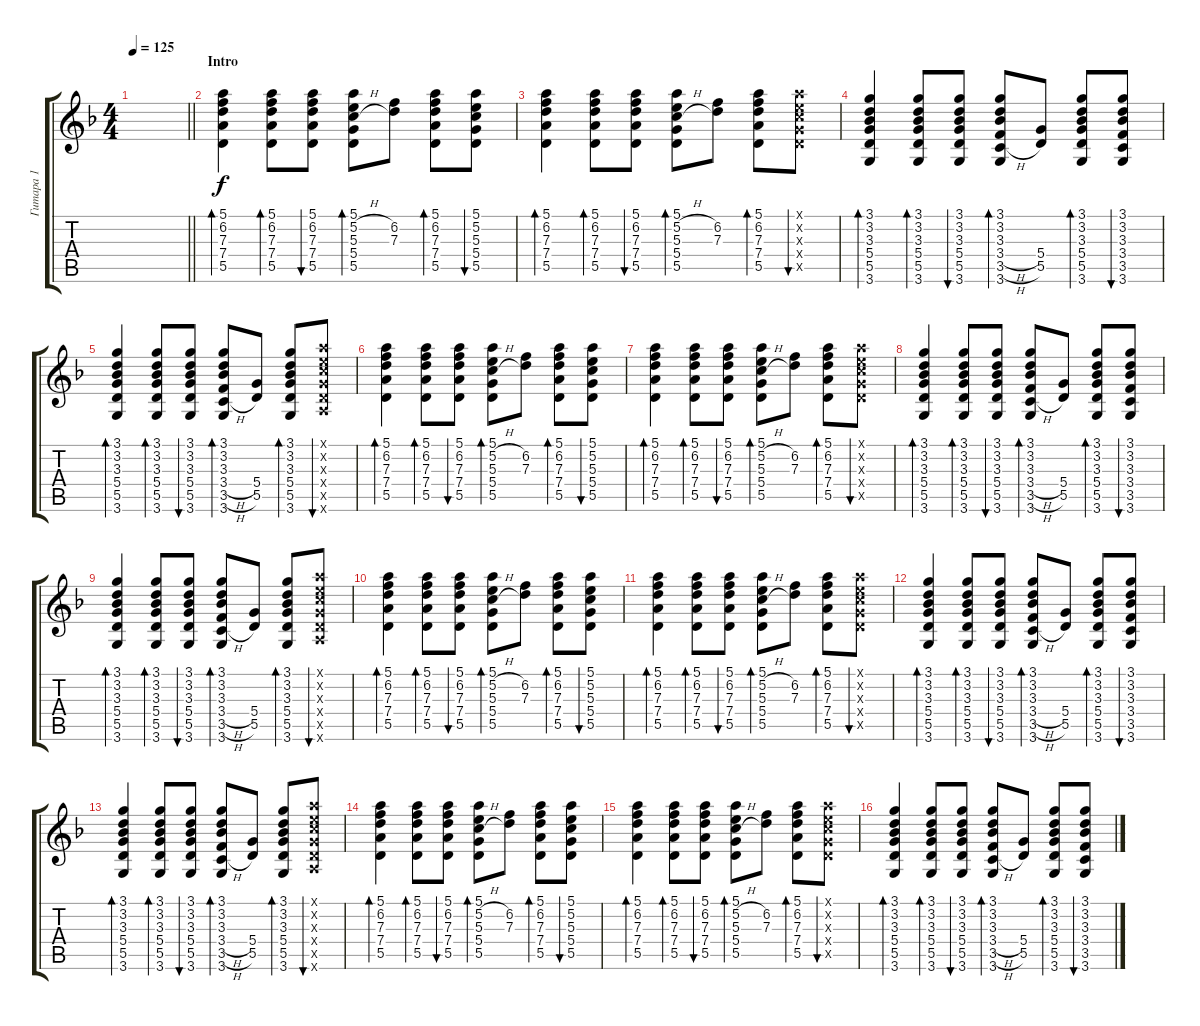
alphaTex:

\track ("Гитара 1" "Гитара 1") {instrument acousticguitarsteel}
\staff {score tabs}
\tuning (E4 B3 G3 D3 A2 E2) {hide}
\ts (4 4)
\tempo 125
\clef g2
\barLineRight lightlight
\ks dminor
|
\section ("" "Intro")
(5.1 6.2 7.3 7.4 5.5).4{bd 60} (5.1 6.2 7.3 7.4 5.5).8{bd 60} (5.1 6.2 7.3 7.4 5.5).8{bu 60} (5.1 5.2{h} 5.3{h} 5.4 5.5).8{bd 60} (6.2 7.3).8 (5.1 6.2 7.3 7.4 5.5).8{bd 60} (5.1 5.2 5.3 5.4 5.5).8{bu 60} |
(5.1 6.2 7.3 7.4 5.5).4{bd 60} (5.1 6.2 7.3 7.4 5.5).8{bd 60} (5.1 6.2 7.3 7.4 5.5).8{bu 60} (5.1 5.2{h} 5.3{h} 5.4 5.5).8{bd 60} (6.2 7.3).8 (5.1 6.2 7.3 7.4 5.5).8{bd 60} (5.1{x} 5.2{x} 5.3{x} 5.4{x} 5.5{x}).8{bu 60} |
(3.1 3.2 3.3 5.4 5.5 3.6).4{bd 60} (3.1 3.2 3.3 5.4 5.5 3.6).8{bd 60} (3.1 3.2 3.3 5.4 5.5 3.6).8{bu 60} (3.1 3.2 3.3 3.4{h} 3.5{h} 3.6).8{bd 60} (5.4 5.5).8 (3.1 3.2 3.3 5.4 5.5 3.6).8{bd 60} (3.1 3.2 3.3 3.4 3.5 3.6).8{bu 60} |
(3.1 3.2 3.3 5.4 5.5 3.6).4{bd 60} (3.1 3.2 3.3 5.4 5.5 3.6).8{bd 60} (3.1 3.2 3.3 5.4 5.5 3.6).8{bu 60} (3.1 3.2 3.3 3.4{h} 3.5{h} 3.6).8{bd 60} (5.4 5.5).8 (3.1 3.2 3.3 5.4 5.5 3.6).8{bd 60} (5.1{x} 5.2{x} 5.3{x} 5.4{x} 5.5{x} 5.6{x}).8{bu 60} |
(5.1 6.2 7.3 7.4 5.5).4{bd 60} (5.1 6.2 7.3 7.4 5.5).8{bd 60} (5.1 6.2 7.3 7.4 5.5).8{bu 60} (5.1 5.2{h} 5.3{h} 5.4 5.5).8{bd 60} (6.2 7.3).8 (5.1 6.2 7.3 7.4 5.5).8{bd 60} (5.1 5.2 5.3 5.4 5.5).8{bu 60} |
(5.1 6.2 7.3 7.4 5.5).4{bd 60} (5.1 6.2 7.3 7.4 5.5).8{bd 60} (5.1 6.2 7.3 7.4 5.5).8{bu 60} (5.1 5.2{h} 5.3{h} 5.4 5.5).8{bd 60} (6.2 7.3).8 (5.1 6.2 7.3 7.4 5.5).8{bd 60} (5.1{x} 5.2{x} 5.3{x} 5.4{x} 5.5{x}).8{bu 60} |
(3.1 3.2 3.3 5.4 5.5 3.6).4{bd 60} (3.1 3.2 3.3 5.4 5.5 3.6).8{bd 60} (3.1 3.2 3.3 5.4 5.5 3.6).8{bu 60} (3.1 3.2 3.3 3.4{h} 3.5{h} 3.6).8{bd 60} (5.4 5.5).8 (3.1 3.2 3.3 5.4 5.5 3.6).8{bd 60} (3.1 3.2 3.3 3.4 3.5 3.6).8{bu 60} |
(3.1 3.2 3.3 5.4 5.5 3.6).4{bd 60} (3.1 3.2 3.3 5.4 5.5 3.6).8{bd 60} (3.1 3.2 3.3 5.4 5.5 3.6).8{bu 60} (3.1 3.2 3.3 3.4{h} 3.5{h} 3.6).8{bd 60} (5.4 5.5).8 (3.1 3.2 3.3 5.4 5.5 3.6).8{bd 60} (5.1{x} 5.2{x} 5.3{x} 5.4{x} 5.5{x} 5.6{x}).8{bu 60} |
(5.1 6.2 7.3 7.4 5.5).4{bd 60} (5.1 6.2 7.3 7.4 5.5).8{bd 60} (5.1 6.2 7.3 7.4 5.5).8{bu 60} (5.1 5.2{h} 5.3{h} 5.4 5.5).8{bd 60} (6.2 7.3).8 (5.1 6.2 7.3 7.4 5.5).8{bd 60} (5.1 5.2 5.3 5.4 5.5).8{bu 60} |
(5.1 6.2 7.3 7.4 5.5).4{bd 60} (5.1 6.2 7.3 7.4 5.5).8{bd 60} (5.1 6.2 7.3 7.4 5.5).8{bu 60} (5.1 5.2{h} 5.3{h} 5.4 5.5).8{bd 60} (6.2 7.3).8 (5.1 6.2 7.3 7.4 5.5).8{bd 60} (5.1{x} 5.2{x} 5.3{x} 5.4{x} 5.5{x}).8{bu 60} |
(3.1 3.2 3.3 5.4 5.5 3.6).4{bd 60} (3.1 3.2 3.3 5.4 5.5 3.6).8{bd 60} (3.1 3.2 3.3 5.4 5.5 3.6).8{bu 60} (3.1 3.2 3.3 3.4{h} 3.5{h} 3.6).8{bd 60} (5.4 5.5).8 (3.1 3.2 3.3 5.4 5.5 3.6).8{bd 60} (3.1 3.2 3.3 3.4 3.5 3.6).8{bu 60} |
(3.1 3.2 3.3 5.4 5.5 3.6).4{bd 60} (3.1 3.2 3.3 5.4 5.5 3.6).8{bd 60} (3.1 3.2 3.3 5.4 5.5 3.6).8{bu 60} (3.1 3.2 3.3 3.4{h} 3.5{h} 3.6).8{bd 60} (5.4 5.5).8 (3.1 3.2 3.3 5.4 5.5 3.6).8{bd 60} (5.1{x} 5.2{x} 5.3{x} 5.4{x} 5.5{x} 5.6{x}).8{bu 60} |
(5.1 6.2 7.3 7.4 5.5).4{bd 60} (5.1 6.2 7.3 7.4 5.5).8{bd 60} (5.1 6.2 7.3 7.4 5.5).8{bu 60} (5.1 5.2{h} 5.3{h} 5.4 5.5).8{bd 60} (6.2 7.3).8 (5.1 6.2 7.3 7.4 5.5).8{bd 60} (5.1 5.2 5.3 5.4 5.5).8{bu 60} |
(5.1 6.2 7.3 7.4 5.5).4{bd 60} (5.1 6.2 7.3 7.4 5.5).8{bd 60} (5.1 6.2 7.3 7.4 5.5).8{bu 60} (5.1 5.2{h} 5.3{h} 5.4 5.5).8{bd 60} (6.2 7.3).8 (5.1 6.2 7.3 7.4 5.5).8{bd 60} (5.1{x} 5.2{x} 5.3{x} 5.4{x} 5.5{x}).8{bu 60} |
(3.1 3.2 3.3 5.4 5.5 3.6).4{bd 60} (3.1 3.2 3.3 5.4 5.5 3.6).8{bd 60} (3.1 3.2 3.3 5.4 5.5 3.6).8{bu 60} (3.1 3.2 3.3 3.4{h} 3.5{h} 3.6).8{bd 60} (5.4 5.5).8 (3.1 3.2 3.3 5.4 5.5 3.6).8{bd 60} (3.1 3.2 3.3 3.4 3.5 3.6).8{bu 60}
